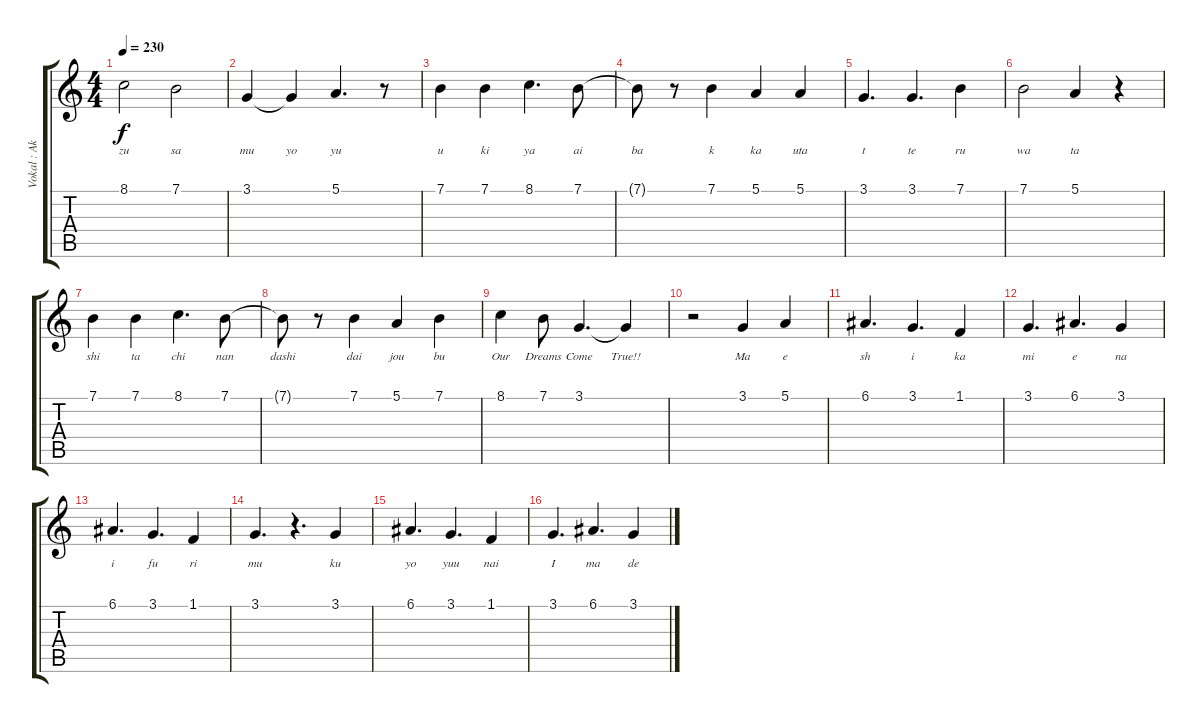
\track ("Vokal : Akiyama Mio - Tan" "Vokal : Ak") {instrument clarinet}
\staff {score tabs}
\tuning (E4 B3 G3 D3 A2 E2) {hide}
\ts (4 4)
\tempo 230
\clef g2
\ks c
8.1.2{lyrics (0 "zu") lyrics (1 "") lyrics (2 "") lyrics (3 "") lyrics (4 "") dy f} 7.1.2{lyrics (0 "sa") lyrics (1 "") lyrics (2 "") lyrics (3 "") lyrics (4 "")} |
3.1.4{lyrics (0 "mu") lyrics (1 "") lyrics (2 "") lyrics (3 "") lyrics (4 "")} 3.1{t}.4{lyrics (0 "yo") lyrics (1 "") lyrics (2 "") lyrics (3 "") lyrics (4 "")} 5.1.4{d lyrics (0 "yu") lyrics (1 "") lyrics (2 "") lyrics (3 "") lyrics (4 "")} r.8 |
7.1.4{lyrics (0 "u") lyrics (1 "") lyrics (2 "") lyrics (3 "") lyrics (4 "")} 7.1.4{lyrics (0 "ki") lyrics (1 "") lyrics (2 "") lyrics (3 "") lyrics (4 "")} 8.1.4{d lyrics (0 "ya") lyrics (1 "") lyrics (2 "") lyrics (3 "") lyrics (4 "")} 7.1.8{lyrics (0 "ai") lyrics (1 "") lyrics (2 "") lyrics (3 "") lyrics (4 "")} |
7.1{t}.8{lyrics (0 "ba") lyrics (1 "") lyrics (2 "") lyrics (3 "") lyrics (4 "")} r.8 7.1.4{lyrics (0 "k") lyrics (1 "") lyrics (2 "") lyrics (3 "") lyrics (4 "")} 5.1.4{lyrics (0 "ka") lyrics (1 "") lyrics (2 "") lyrics (3 "") lyrics (4 "")} 5.1.4{lyrics (0 "uta") lyrics (1 "") lyrics (2 "") lyrics (3 "") lyrics (4 "")} |
3.1.4{d lyrics (0 "t") lyrics (1 "") lyrics (2 "") lyrics (3 "") lyrics (4 "")} 3.1.4{d lyrics (0 "te") lyrics (1 "") lyrics (2 "") lyrics (3 "") lyrics (4 "")} 7.1.4{lyrics (0 "ru") lyrics (1 "") lyrics (2 "") lyrics (3 "") lyrics (4 "")} |
7.1.2{lyrics (0 "wa") lyrics (1 "") lyrics (2 "") lyrics (3 "") lyrics (4 "")} 5.1.4{lyrics (0 "ta") lyrics (1 "") lyrics (2 "") lyrics (3 "") lyrics (4 "")} r.4 |
7.1.4{lyrics (0 "shi") lyrics (1 "") lyrics (2 "") lyrics (3 "") lyrics (4 "")} 7.1.4{lyrics (0 "ta") lyrics (1 "") lyrics (2 "") lyrics (3 "") lyrics (4 "")} 8.1.4{d lyrics (0 "chi") lyrics (1 "") lyrics (2 "") lyrics (3 "") lyrics (4 "")} 7.1.8{lyrics (0 "nan") lyrics (1 "") lyrics (2 "") lyrics (3 "") lyrics (4 "")} |
7.1{t}.8{lyrics (0 "dashi") lyrics (1 "") lyrics (2 "") lyrics (3 "") lyrics (4 "")} r.8 7.1.4{lyrics (0 "dai") lyrics (1 "") lyrics (2 "") lyrics (3 "") lyrics (4 "")} 5.1.4{lyrics (0 "jou") lyrics (1 "") lyrics (2 "") lyrics (3 "") lyrics (4 "")} 7.1.4{lyrics (0 "bu") lyrics (1 "") lyrics (2 "") lyrics (3 "") lyrics (4 "")} |
8.1.4{lyrics (0 "Our") lyrics (1 "") lyrics (2 "") lyrics (3 "") lyrics (4 "")} 7.1.8{lyrics (0 "Dreams") lyrics (1 "") lyrics (2 "") lyrics (3 "") lyrics (4 "")} 3.1.4{d lyrics (0 "Come") lyrics (1 "") lyrics (2 "") lyrics (3 "") lyrics (4 "")} 3.1{t}.4{lyrics (0 "True!!") lyrics (1 "") lyrics (2 "") lyrics (3 "") lyrics (4 "")} |
r.2 3.1.4{lyrics (0 "Ma") lyrics (1 "") lyrics (2 "") lyrics (3 "") lyrics (4 "")} 5.1.4{lyrics (0 "e") lyrics (1 "") lyrics (2 "") lyrics (3 "") lyrics (4 "")} |
6.1.4{d lyrics (0 "sh") lyrics (1 "") lyrics (2 "") lyrics (3 "") lyrics (4 "")} 3.1.4{d lyrics (0 "i") lyrics (1 "") lyrics (2 "") lyrics (3 "") lyrics (4 "")} 1.1.4{lyrics (0 "ka") lyrics (1 "") lyrics (2 "") lyrics (3 "") lyrics (4 "")} |
3.1.4{d lyrics (0 "mi") lyrics (1 "") lyrics (2 "") lyrics (3 "") lyrics (4 "")} 6.1.4{d lyrics (0 "e") lyrics (1 "") lyrics (2 "") lyrics (3 "") lyrics (4 "")} 3.1.4{lyrics (0 "na") lyrics (1 "") lyrics (2 "") lyrics (3 "") lyrics (4 "")} |
6.1.4{d lyrics (0 "i") lyrics (1 "") lyrics (2 "") lyrics (3 "") lyrics (4 "")} 3.1.4{d lyrics (0 "fu") lyrics (1 "") lyrics (2 "") lyrics (3 "") lyrics (4 "")} 1.1.4{lyrics (0 "ri") lyrics (1 "") lyrics (2 "") lyrics (3 "") lyrics (4 "")} |
3.1.4{d lyrics (0 "mu") lyrics (1 "") lyrics (2 "") lyrics (3 "") lyrics (4 "")} r.4{d} 3.1.4{lyrics (0 "ku") lyrics (1 "") lyrics (2 "") lyrics (3 "") lyrics (4 "")} |
6.1.4{d lyrics (0 "yo") lyrics (1 "") lyrics (2 "") lyrics (3 "") lyrics (4 "")} 3.1.4{d lyrics (0 "yuu") lyrics (1 "") lyrics (2 "") lyrics (3 "") lyrics (4 "")} 1.1.4{lyrics (0 "nai") lyrics (1 "") lyrics (2 "") lyrics (3 "") lyrics (4 "")} |
3.1.4{d lyrics (0 "I") lyrics (1 "") lyrics (2 "") lyrics (3 "") lyrics (4 "")} 6.1.4{d lyrics (0 "ma") lyrics (1 "") lyrics (2 "") lyrics (3 "") lyrics (4 "")} 3.1.4{lyrics (0 "de") lyrics (1 "") lyrics (2 "") lyrics (3 "") lyrics (4 "")}
